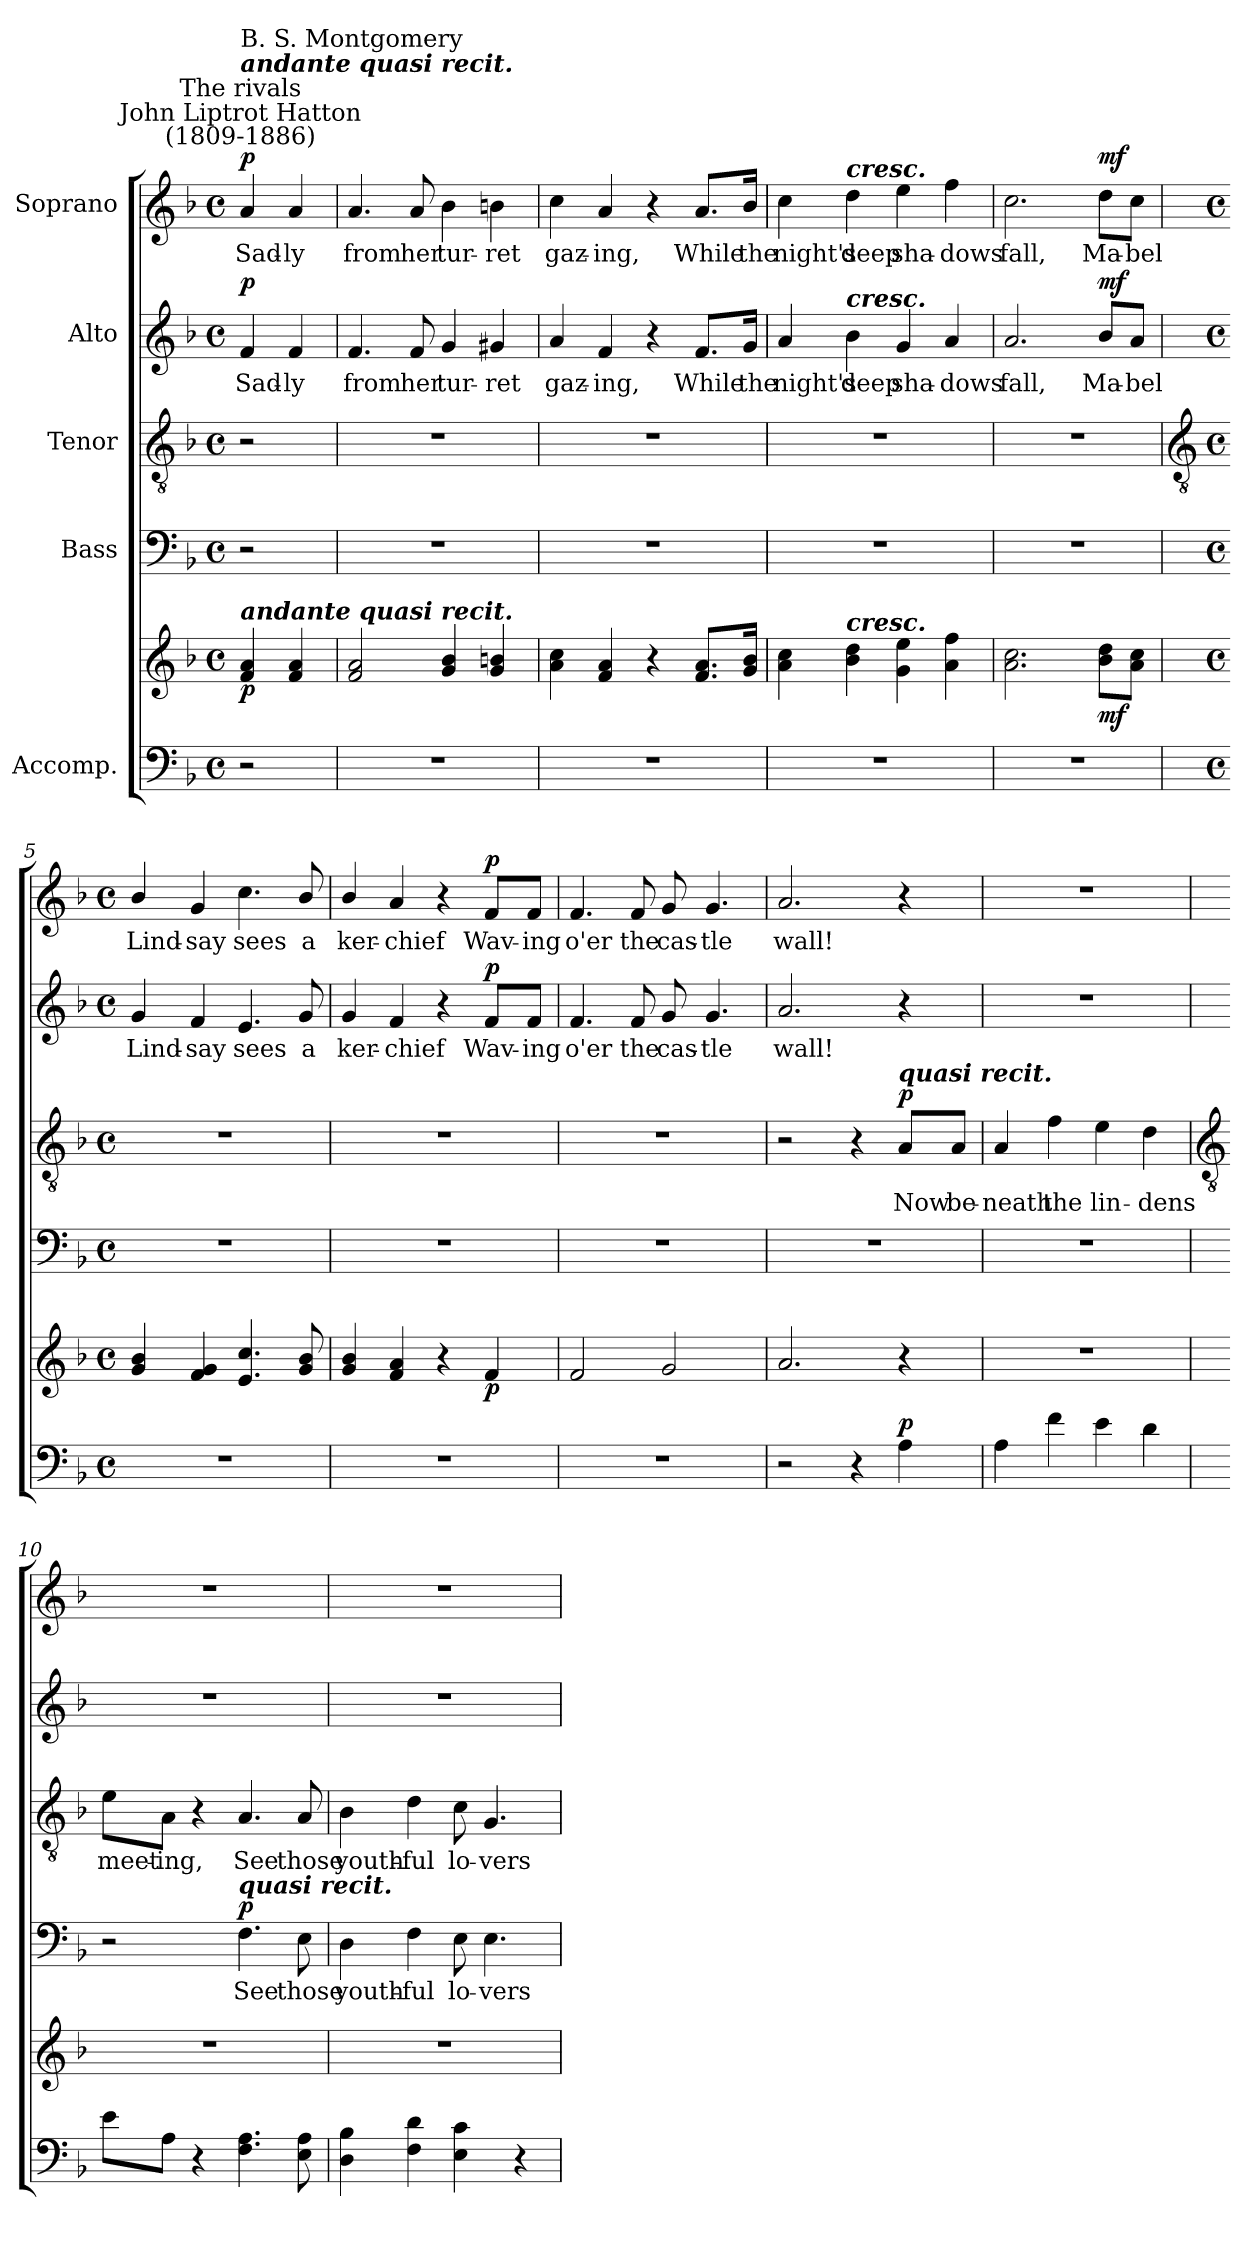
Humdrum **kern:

**kern	**kern	**dynam	**kern	**text	**dynam	**kern	**text	**dynam	**kern	**text	**dynam	**kern	**text	**dynam
*part5	*part5	*part5	*part4	*part4	*part4	*part3	*part3	*part3	*part2	*part2	*part2	*part1	*part1	*part1
*staff6	*staff5	*staff5/6	*staff4	*staff4	*staff4	*staff3	*staff3	*staff3	*staff2	*staff2	*staff2	*staff1	*staff1	*staff1
*I"Accomp.	*	*	*I"Bass	*	*	*I"Tenor	*	*	*I"Alto	*	*	*I"Soprano	*	*
*clefF4	*clefG2	*	*clefF4	*	*	*clefGv2	*	*	*clefG2	*	*	*clefG2	*	*
*k[b-]	*k[b-]	*	*k[b-]	*	*	*k[b-]	*	*	*k[b-]	*	*	*k[b-]	*	*
*F:	*F:	*	*F:	*	*	*F:	*	*	*F:	*	*	*F:	*	*
*M4/4	*M4/4	*	*M4/4	*	*	*M4/4	*	*	*M4/4	*	*	*M4/4	*	*
*met(c)	*met(c)	*	*met(c)	*	*	*met(c)	*	*	*met(c)	*	*	*met(c)	*	*
*MM96	*MM96	*	*MM96	*	*	*MM96	*	*	*MM96	*	*	*MM96	*	*
=	=	=	=	=	=	=	=	=	=	=	=	=	=	=
!	!	!	!	!	!	!	!	!	!	!	!	!LO:TX:a:cj:t=John Liptrot Hatton\n(1809-1886)	!	!
!	!	!	!	!	!	!	!	!	!	!	!	!LO:TX:a:cj:t=The rivals	!	!
!	!	!	!	!	!	!	!	!	!	!	!	!LO:TX:a:Bi:t=andante quasi recit.	!	!
!	!	!	!	!	!	!	!	!	!	!	!	!LO:TX:a:t=B. S. Montgomery	!	!
!	!LO:TX:a:Bi:t=andante quasi recit.	!	!	!	!	!	!	!	!	!	!	!	!	!
!	!	!LO:DY:b	!	!	!	!	!	!	!	!LO:LY:b	!LO:DY:b	!	!LO:LY:b	!LO:DY:b
2r	4f/ 4a/	p	2r	.	.	2r	.	.	4f	Sad-	p	4a/	Sad-	p
!	!	!	!	!	!	!	!	!	!	!LO:LY:b	!	!	!LO:LY:b	!
.	4f 4a	.	.	.	.	.	.	.	4f	-ly	.	4a	-ly	.
=1	=1	=1	=1	=1	=1	=1	=1	=1	=1	=1	=1	=1	=1	=1
!	!	!	!	!	!	!	!	!	!	!LO:LY:b	!	!	!LO:LY:b	!
1r	2f 2a	.	1r	.	.	1r	.	.	4.f	from	.	4.a	from	.
!	!	!	!	!	!	!	!	!	!	!LO:LY:b	!	!	!LO:LY:b	!
.	.	.	.	.	.	.	.	.	8f	her	.	8a	her	.
!	!	!	!	!	!	!	!	!	!	!LO:LY:b	!	!	!LO:LY:b	!
.	4g 4b-	.	.	.	.	.	.	.	4g	tur-	.	4b-	tur-	.
!	!	!	!	!	!	!	!	!	!	!LO:LY:b	!	!	!LO:LY:b	!
.	4g 4bn	.	.	.	.	.	.	.	4g#X	-ret	.	4bn	-ret	.
=2	=2	=2	=2	=2	=2	=2	=2	=2	=2	=2	=2	=2	=2	=2
!	!	!	!	!	!	!	!	!	!	!LO:LY:b	!	!	!LO:LY:b	!
1r	4a 4cc	.	1r	.	.	1r	.	.	4a	gaz-	.	4cc	gaz-	.
!	!	!	!	!	!	!	!	!	!	!LO:LY:b	!	!	!LO:LY:b	!
.	4f 4a	.	.	.	.	.	.	.	4f	-ing,	.	4a	-ing,	.
.	4r	.	.	.	.	.	.	.	4r	.	.	4r	.	.
!	!	!	!	!	!	!	!	!	!	!LO:LY:b	!	!	!LO:LY:b	!
.	8.f 8.aL	.	.	.	.	.	.	.	8.f/L	While	.	8.a/L	While	.
!	!	!	!	!	!	!	!	!	!	!LO:LY:b	!	!	!LO:LY:b	!
.	16g 16b-J	.	.	.	.	.	.	.	16g/Jk	the	.	16b-/Jk	the	.
=3	=3	=3	=3	=3	=3	=3	=3	=3	=3	=3	=3	=3	=3	=3
!	!	!	!	!	!	!	!	!	!	!LO:LY:b	!	!	!LO:LY:b	!
1r	4a 4cc	.	1r	.	.	1r	.	.	4a	night's	.	4cc	night's	.
!	!	!	!	!	!	!	!	!	!	!	!	!LO:TX:a:Bi:t=cresc.	!	!
!	!	!	!	!	!	!	!	!	!LO:TX:a:Bi:t=cresc.	!	!	!	!	!
!	!LO:TX:a:Bi:t=cresc.	!	!	!	!	!	!	!	!	!	!	!	!	!
!	!	!	!	!	!	!	!	!	!	!LO:LY:b	!	!	!LO:LY:b	!
.	4b- 4dd	.	.	.	.	.	.	.	4b-	deep	.	4dd	deep	.
!	!	!	!	!	!	!	!	!	!	!LO:LY:b	!	!	!LO:LY:b	!
.	4g 4ee	.	.	.	.	.	.	.	4g	sha-	.	4ee	sha-	.
!	!	!	!	!	!	!	!	!	!	!LO:LY:b	!	!	!LO:LY:b	!
.	4a 4ff	.	.	.	.	.	.	.	4a	-dows	.	4ff	-dows	.
=4	=4	=4	=4	=4	=4	=4	=4	=4	=4	=4	=4	=4	=4	=4
!	!	!	!	!	!	!	!	!	!	!LO:LY:b	!	!	!LO:LY:b	!
1r	2.a 2.cc	.	1r	.	.	1r	.	.	2.a	fall,	.	2.cc	fall,	.
!	!	!LO:DY:b	!	!	!	!	!	!	!	!LO:LY:b	!LO:DY:b	!	!LO:LY:b	!LO:DY:b
.	8b- 8ddL	mf	.	.	.	.	.	.	8b-/L	Ma-	mf	8dd\L	Ma-	mf
!	!	!	!	!	!	!	!	!	!	!LO:LY:b	!	!	!LO:LY:b	!
.	8a 8ccJ	.	.	.	.	.	.	.	8a/J	-bel	.	8cc\J	-bel	.
!!LO:LB:g=z
=5	=5	=5	=5	=5	=5	=5	=5	=5	=5	=5	=5	=5	=5	=5
*	*	*	*	*	*	*clefGv2	*	*	*	*	*	*	*	*
*M4/4	*M4/4	*	*M4/4	*	*	*M4/4	*	*	*M4/4	*	*	*M4/4	*	*
*met(c)	*met(c)	*	*met(c)	*	*	*met(c)	*	*	*met(c)	*	*	*met(c)	*	*
!	!	!	!	!	!	!	!	!	!	!LO:LY:b	!	!	!LO:LY:b	!
1r	4g/ 4b-/	.	1r	.	.	1r	.	.	4g/	Lind-	.	4b-/	Lind-	.
!	!	!	!	!	!	!	!	!	!	!LO:LY:b	!	!	!LO:LY:b	!
.	4f 4g	.	.	.	.	.	.	.	4f	-say	.	4g	-say	.
!	!	!	!	!	!	!	!	!	!	!LO:LY:b	!	!	!LO:LY:b	!
.	4.e 4.cc	.	.	.	.	.	.	.	4.e	sees	.	4.cc	sees	.
!	!	!	!	!	!	!	!	!	!	!LO:LY:b	!	!	!LO:LY:b	!
.	8g/ 8b-/	.	.	.	.	.	.	.	8g/	a	.	8b-/	a	.
=6	=6	=6	=6	=6	=6	=6	=6	=6	=6	=6	=6	=6	=6	=6
!	!	!	!	!	!	!	!	!	!	!LO:LY:b	!	!	!LO:LY:b	!
1r	4g/ 4b-/	.	1r	.	.	1r	.	.	4g/	ker-	.	4b-/	ker-	.
!	!	!	!	!	!	!	!	!	!	!LO:LY:b	!	!	!LO:LY:b	!
.	4f 4a	.	.	.	.	.	.	.	4f	-chief	.	4a	-chief	.
.	4r	.	.	.	.	.	.	.	4r	.	.	4r	.	.
!	!	!LO:DY:b	!	!	!	!	!	!	!	!LO:LY:b	!LO:DY:b	!	!LO:LY:b	!LO:DY:b
.	4f	p	.	.	.	.	.	.	8f/L	Wav-	p	8f/L	Wav-	p
!	!	!	!	!	!	!	!	!	!	!LO:LY:b	!	!	!LO:LY:b	!
.	.	.	.	.	.	.	.	.	8f/J	-ing	.	8f/J	-ing	.
=7	=7	=7	=7	=7	=7	=7	=7	=7	=7	=7	=7	=7	=7	=7
!	!	!	!	!	!	!	!	!	!	!LO:LY:b	!	!	!LO:LY:b	!
1r	2f	.	1r	.	.	1r	.	.	4.f	o'er	.	4.f	o'er	.
!	!	!	!	!	!	!	!	!	!	!LO:LY:b	!	!	!LO:LY:b	!
.	.	.	.	.	.	.	.	.	8f	the	.	8f	the	.
!	!	!	!	!	!	!	!	!	!	!LO:LY:b	!	!	!LO:LY:b	!
.	2g	.	.	.	.	.	.	.	8g	cas-	.	8g	cas-	.
!	!	!	!	!	!	!	!	!	!	!LO:LY:b	!	!	!LO:LY:b	!
.	.	.	.	.	.	.	.	.	4.g	-tle	.	4.g	-tle	.
=8	=8	=8	=8	=8	=8	=8	=8	=8	=8	=8	=8	=8	=8	=8
!	!	!	!	!	!	!	!	!	!	!LO:LY:b	!	!	!LO:LY:b	!
2r	2.a	.	1r	.	.	2r	.	.	2.a	wall!	.	2.a	wall!	.
4r	.	.	.	.	.	4r	.	.	.	.	.	.	.	.
!	!	!	!	!	!	!LO:TX:a:Bi:t=quasi recit.	!	!	!	!	!	!	!	!
!	!	!LO:DY:a=2	!	!	!	!	!LO:LY:b	!LO:DY:b	!	!	!	!	!	!
4A	4r	p	.	.	.	8A/L	Now	p	4r	.	.	4r	.	.
!	!	!	!	!	!	!	!LO:LY:b	!	!	!	!	!	!	!
.	.	.	.	.	.	8A/J	be-	.	.	.	.	.	.	.
=9	=9	=9	=9	=9	=9	=9	=9	=9	=9	=9	=9	=9	=9	=9
!	!	!	!	!	!	!	!LO:LY:b	!	!	!	!	!	!	!
4A	1r	.	1r	.	.	4A	-neath	.	1r	.	.	1r	.	.
!	!	!	!	!	!	!	!LO:LY:b	!	!	!	!	!	!	!
4f	.	.	.	.	.	4f	the	.	.	.	.	.	.	.
!	!	!	!	!	!	!	!LO:LY:b	!	!	!	!	!	!	!
4e	.	.	.	.	.	4e	lin-	.	.	.	.	.	.	.
!	!	!	!	!	!	!	!LO:LY:b	!	!	!	!	!	!	!
4d	.	.	.	.	.	4d	-dens	.	.	.	.	.	.	.
!!LO:LB:g=z
=10	=10	=10	=10	=10	=10	=10	=10	=10	=10	=10	=10	=10	=10	=10
*	*	*	*	*	*	*clefGv2	*	*	*	*	*	*	*	*
!	!	!	!	!	!	!	!LO:LY:b	!	!	!	!	!	!	!
8eL	1r	.	2r	.	.	8e\L	meet-	.	1r	.	.	1r	.	.
!	!	!	!	!	!	!	!LO:LY:b	!	!	!	!	!	!	!
8AJ	.	.	.	.	.	8A\J	-ing,	.	.	.	.	.	.	.
4r	.	.	.	.	.	4r	.	.	.	.	.	.	.	.
!	!	!	!LO:TX:a:Bi:t=quasi recit.	!	!	!	!	!	!	!	!	!	!	!
!	!	!	!	!LO:LY:b	!LO:DY:b	!	!LO:LY:b	!	!	!	!	!	!	!
4.F 4.A	.	.	4.F	See	p	4.A	See	.	.	.	.	.	.	.
!	!	!	!	!LO:LY:b	!	!	!LO:LY:b	!	!	!	!	!	!	!
8E 8A	.	.	8E	those	.	8A	those	.	.	.	.	.	.	.
=11	=11	=11	=11	=11	=11	=11	=11	=11	=11	=11	=11	=11	=11	=11
!	!	!	!	!LO:LY:b	!	!	!LO:LY:b	!	!	!	!	!	!	!
4D 4B-	1r	.	4D	youth-	.	4B-	youth-	.	1r	.	.	1r	.	.
!	!	!	!	!LO:LY:b	!	!	!LO:LY:b	!	!	!	!	!	!	!
4F 4d	.	.	4F	-ful	.	4d	-ful	.	.	.	.	.	.	.
!	!	!	!	!LO:LY:b	!	!	!LO:LY:b	!	!	!	!	!	!	!
4E 4c	.	.	8E	lo-	.	8c	lo-	.	.	.	.	.	.	.
!	!	!	!	!LO:LY:b	!	!	!LO:LY:b	!	!	!	!	!	!	!
.	.	.	4.E	-vers	.	4.G	-vers	.	.	.	.	.	.	.
4r	.	.	.	.	.	.	.	.	.	.	.	.	.	.
=	=	=	=	=	=	=	=	=	=	=	=	=	=	=
*-	*-	*-	*-	*-	*-	*-	*-	*-	*-	*-	*-	*-	*-	*-
